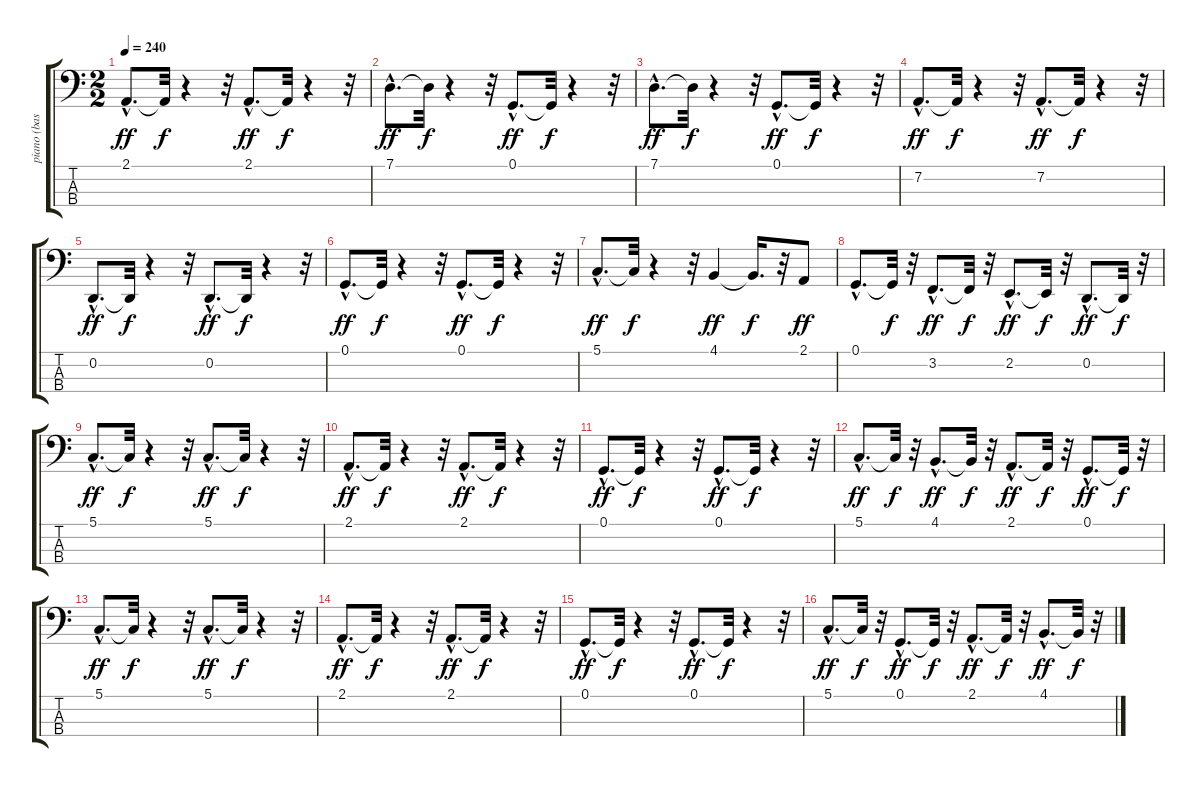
\track ("piano (basse)" "piano (bas") {instrument acousticgrandpiano}
\staff {score tabs}
\tuning (G2 D2 A1 E1) {hide}
\ts (2 2)
\tempo 240
\clef f4
\ks c
2.1{hac}.8{d dy ff} 2.1{t}.32{dy f} r.4 r.32 2.1{hac}.8{d dy ff} 2.1{t}.32{dy f} r.4 r.32 |
7.1{hac}.8{d dy ff} 7.1{t}.32{dy f} r.4 r.32 0.1{hac}.8{d dy ff} 0.1{t}.32{dy f} r.4 r.32 |
7.1{hac}.8{d dy ff} 7.1{t}.32{dy f} r.4 r.32 0.1{hac}.8{d dy ff} 0.1{t}.32{dy f} r.4 r.32 |
7.2{hac}.8{d dy ff} 7.2{t}.32{dy f} r.4 r.32 7.2{hac}.8{d dy ff} 7.2{t}.32{dy f} r.4 r.32 |
0.2{hac}.8{d dy ff} 0.2{t}.32{dy f} r.4 r.32 0.2{hac}.8{d dy ff} 0.2{t}.32{dy f} r.4 r.32 |
0.1{hac}.8{d dy ff} 0.1{t}.32{dy f} r.4 r.32 0.1{hac}.8{d dy ff} 0.1{t}.32{dy f} r.4 r.32 |
5.1{hac}.8{d dy ff} 5.1{t}.32{dy f} r.4 r.32 4.1.4{dy ff} 4.1{t}.16{d dy f} r.32 2.1.8{dy ff} |
0.1{hac}.8{d} 0.1{t}.32{dy f} r.32 3.2{hac}.8{d dy ff} 3.2{t}.32{dy f} r.32 2.2{hac}.8{d dy ff} 2.2{t}.32{dy f} r.32 0.2{hac}.8{d dy ff} 0.2{t}.32{dy f} r.32 |
5.1{hac}.8{d dy ff} 5.1{t}.32{dy f} r.4 r.32 5.1{hac}.8{d dy ff} 5.1{t}.32{dy f} r.4 r.32 |
2.1{hac}.8{d dy ff} 2.1{t}.32{dy f} r.4 r.32 2.1{hac}.8{d dy ff} 2.1{t}.32{dy f} r.4 r.32 |
0.1{hac}.8{d dy ff} 0.1{t}.32{dy f} r.4 r.32 0.1{hac}.8{d dy ff} 0.1{t}.32{dy f} r.4 r.32 |
5.1{hac}.8{d dy ff} 5.1{t}.32{dy f} r.32 4.1{hac}.8{d dy ff} 4.1{t}.32{dy f} r.32 2.1{hac}.8{d dy ff} 2.1{t}.32{dy f} r.32 0.1{hac}.8{d dy ff} 0.1{t}.32{dy f} r.32 |
5.1{hac}.8{d dy ff} 5.1{t}.32{dy f} r.4 r.32 5.1{hac}.8{d dy ff} 5.1{t}.32{dy f} r.4 r.32 |
2.1{hac}.8{d dy ff} 2.1{t}.32{dy f} r.4 r.32 2.1{hac}.8{d dy ff} 2.1{t}.32{dy f} r.4 r.32 |
0.1{hac}.8{d dy ff} 0.1{t}.32{dy f} r.4 r.32 0.1{hac}.8{d dy ff} 0.1{t}.32{dy f} r.4 r.32 |
5.1{hac}.8{d dy ff} 5.1{t}.32{dy f} r.32 0.1{hac}.8{d dy ff} 0.1{t}.32{dy f} r.32 2.1{hac}.8{d dy ff} 2.1{t}.32{dy f} r.32 4.1{hac}.8{d dy ff} 4.1{t}.32{dy f} r.32
